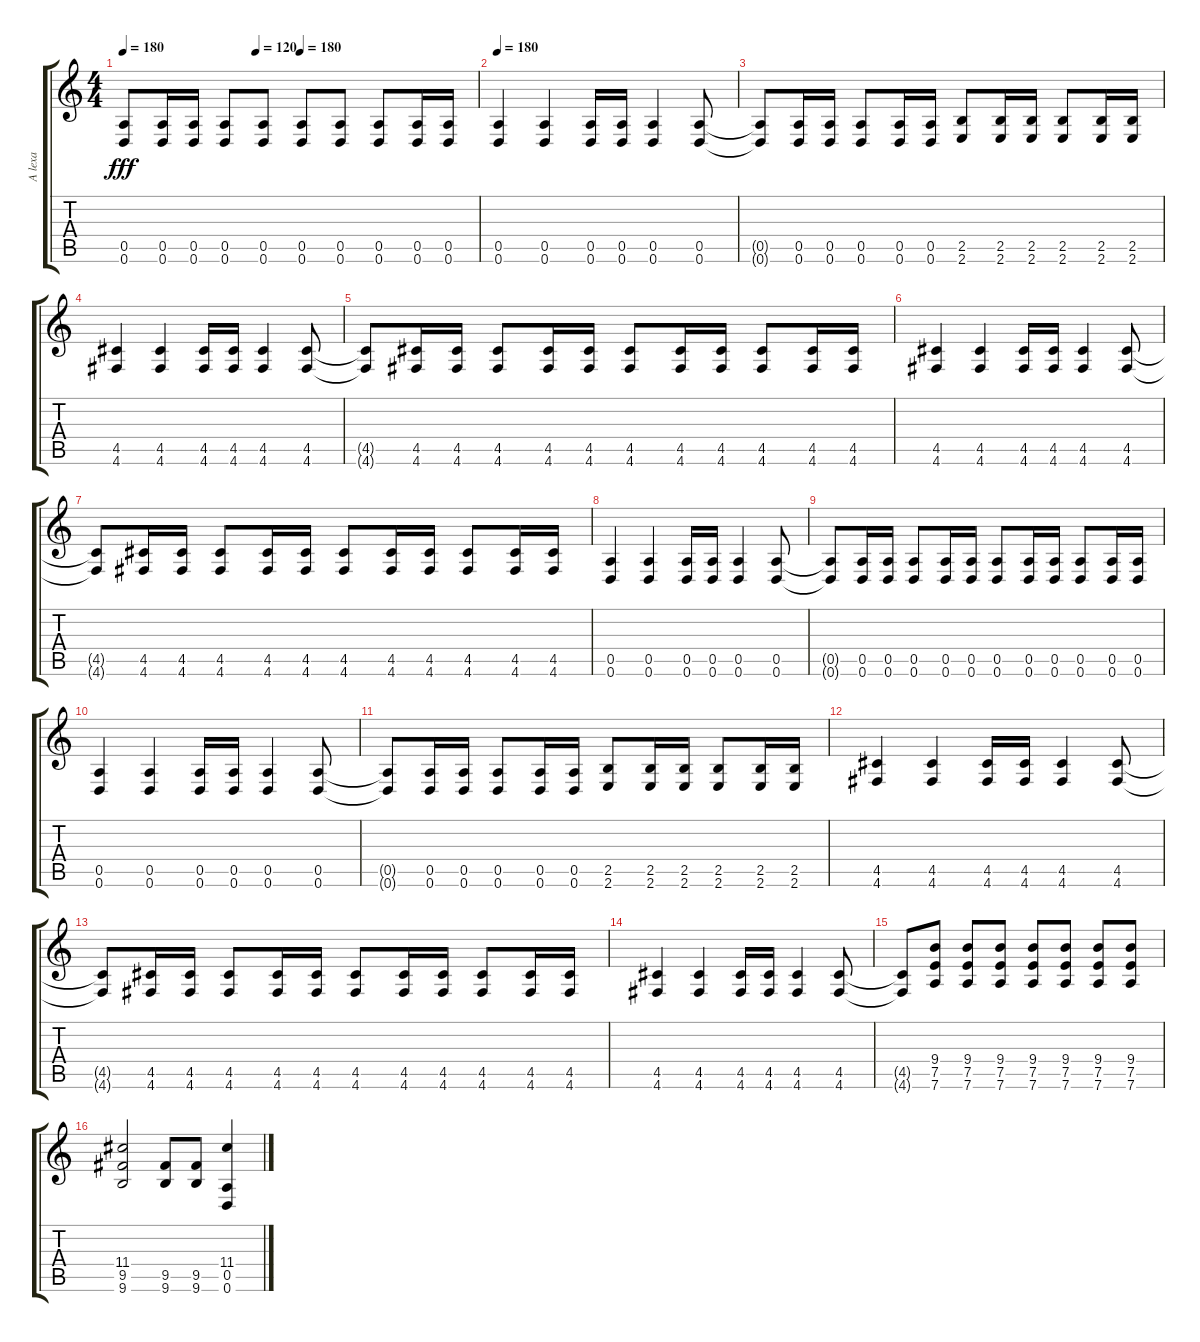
\track ("A lexa" "A lexa") {instrument distortionguitar}
\staff {score tabs}
\tuning (E4 B3 G3 D3 A2 D2) {hide}
\ts (4 4)
\tempo 180
\tempo (120 0.375)
\tempo (180 0.5)
\clef g2
\ks c
(0.5{t} 0.6{t}).8{dy fff} (0.5 0.6).16 (0.5 0.6).16 (0.5 0.6).8 (0.5 0.6).8 (0.5 0.6).8 (0.5 0.6).8 (0.5 0.6).8 (0.5 0.6).16 (0.5 0.6).16 |
\tempo 180
(0.5 0.6).4 (0.5 0.6).4 (0.5 0.6).16 (0.5 0.6).16 (0.5 0.6).4 (0.5 0.6).8 |
(0.5{t} 0.6{t}).8 (0.5 0.6).16 (0.5 0.6).16 (0.5 0.6).8 (0.5 0.6).16 (0.5 0.6).16 (2.5 2.6).8 (2.5 2.6).16 (2.5 2.6).16 (2.5 2.6).8 (2.5 2.6).16 (2.5 2.6).16 |
(4.5 4.6).4 (4.5 4.6).4 (4.5 4.6).16 (4.5 4.6).16 (4.5 4.6).4 (4.5 4.6).8 |
(4.5{t} 4.6{t}).8 (4.5 4.6).16 (4.5 4.6).16 (4.5 4.6).8 (4.5 4.6).16 (4.5 4.6).16 (4.5 4.6).8 (4.5 4.6).16 (4.5 4.6).16 (4.5 4.6).8 (4.5 4.6).16 (4.5 4.6).16 |
(4.5 4.6).4 (4.5 4.6).4 (4.5 4.6).16 (4.5 4.6).16 (4.5 4.6).4 (4.5 4.6).8 |
(4.5{t} 4.6{t}).8 (4.5 4.6).16 (4.5 4.6).16 (4.5 4.6).8 (4.5 4.6).16 (4.5 4.6).16 (4.5 4.6).8 (4.5 4.6).16 (4.5 4.6).16 (4.5 4.6).8 (4.5 4.6).16 (4.5 4.6).16 |
(0.5 0.6).4 (0.5 0.6).4 (0.5 0.6).16 (0.5 0.6).16 (0.5 0.6).4 (0.5 0.6).8 |
(0.5{t} 0.6{t}).8 (0.5 0.6).16 (0.5 0.6).16 (0.5 0.6).8 (0.5 0.6).16 (0.5 0.6).16 (0.5 0.6).8 (0.5 0.6).16 (0.5 0.6).16 (0.5 0.6).8 (0.5 0.6).16 (0.5 0.6).16 |
(0.5 0.6).4 (0.5 0.6).4 (0.5 0.6).16 (0.5 0.6).16 (0.5 0.6).4 (0.5 0.6).8 |
(0.5{t} 0.6{t}).8 (0.5 0.6).16 (0.5 0.6).16 (0.5 0.6).8 (0.5 0.6).16 (0.5 0.6).16 (2.5 2.6).8 (2.5 2.6).16 (2.5 2.6).16 (2.5 2.6).8 (2.5 2.6).16 (2.5 2.6).16 |
(4.5 4.6).4 (4.5 4.6).4 (4.5 4.6).16 (4.5 4.6).16 (4.5 4.6).4 (4.5 4.6).8 |
(4.5{t} 4.6{t}).8 (4.5 4.6).16 (4.5 4.6).16 (4.5 4.6).8 (4.5 4.6).16 (4.5 4.6).16 (4.5 4.6).8 (4.5 4.6).16 (4.5 4.6).16 (4.5 4.6).8 (4.5 4.6).16 (4.5 4.6).16 |
(4.5 4.6).4 (4.5 4.6).4 (4.5 4.6).16 (4.5 4.6).16 (4.5 4.6).4 (4.5 4.6).8 |
(4.5{t} 4.6{t}).8 (9.4 7.5 7.6).8 (9.4 7.5 7.6).8 (9.4 7.5 7.6).8 (9.4 7.5 7.6).8 (9.4 7.5 7.6).8 (9.4 7.5 7.6).8 (9.4 7.5 7.6).8 |
(11.4 9.5 9.6).2 (9.5 9.6).8 (9.5 9.6).8 (11.4 0.5 0.6).4
